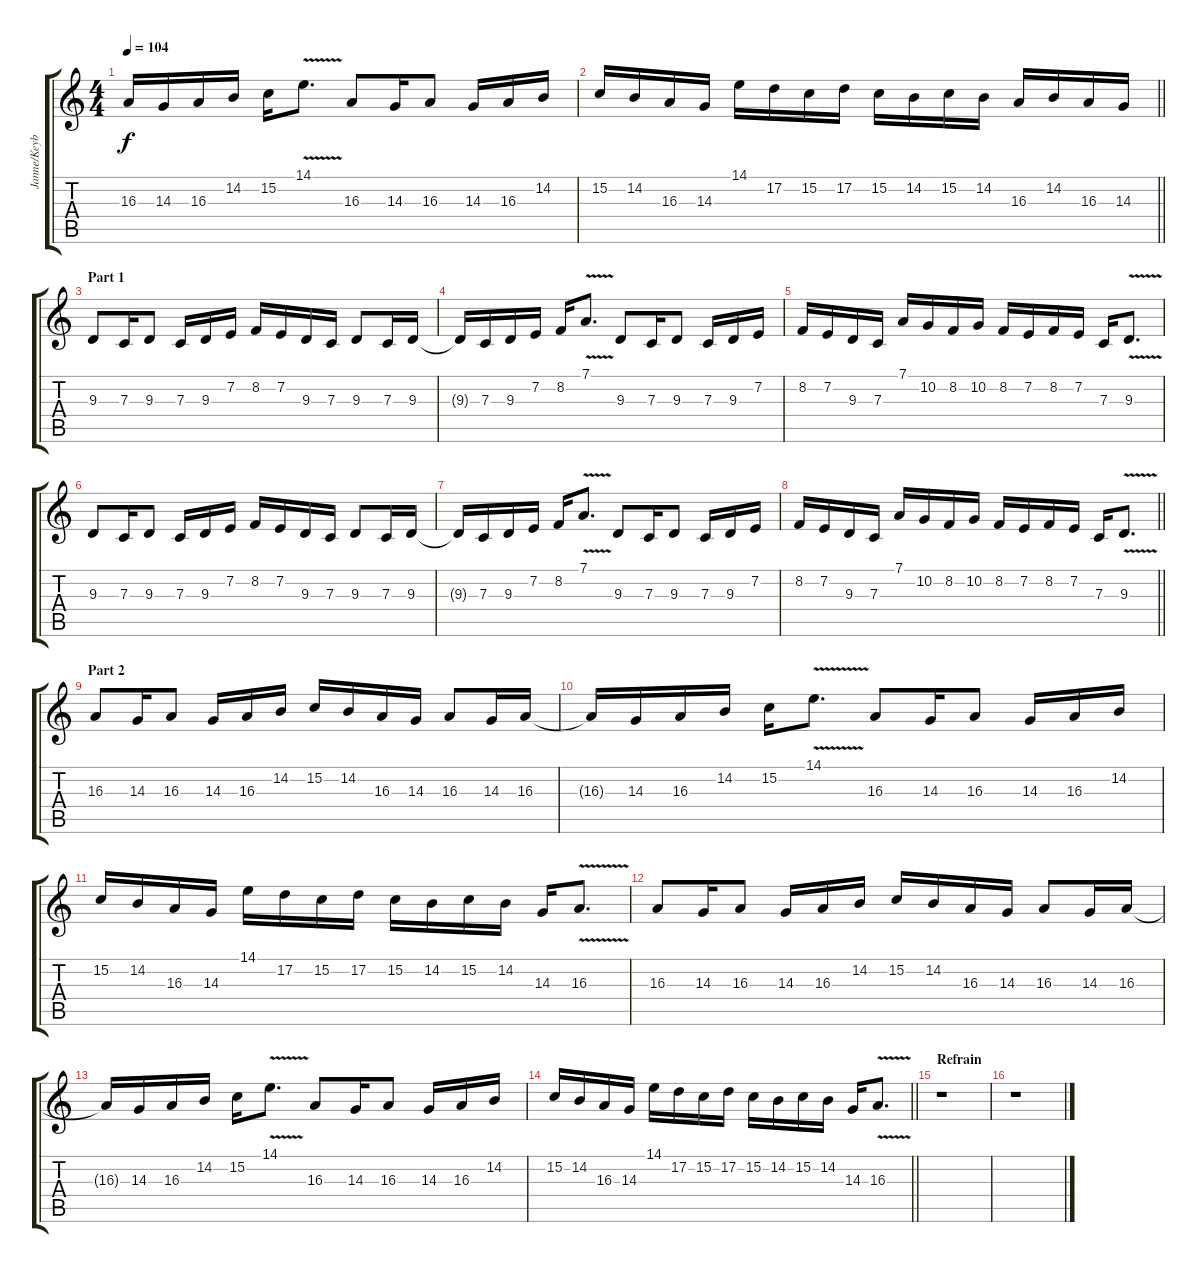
\track ("Janne/Keyboard" "Janne/Keyb") {instrument lead2sawtooth}
\staff {score tabs}
\tuning (D4 A3 F3 C3 G2 D2) {hide}
\ts (4 4)
\tempo 104
\clef g2
\ks c
16.3{t}.16{dy f} 14.3.16 16.3.16 14.2.16 15.2.16 14.1{v}.8{d} 16.3.8 14.3.16 16.3.8 14.3.16 16.3.16 14.2.16 |
\barLineRight lightlight
15.2.16 14.2.16 16.3.16 14.3.16 14.1.16 17.2.16 15.2.16 17.2.16 15.2.16 14.2.16 15.2.16 14.2.16 16.3.16 14.2.16 16.3.16 14.3.16 |
\section ("" "Part 1")
9.3.8 7.3.16 9.3.8 7.3.16 9.3.16 7.2.16 8.2.16 7.2.16 9.3.16 7.3.16 9.3.8 7.3.16 9.3.16 |
9.3{t}.16 7.3.16 9.3.16 7.2.16 8.2.16 7.1{v}.8{d} 9.3.8 7.3.16 9.3.8 7.3.16 9.3.16 7.2.16 |
8.2.16 7.2.16 9.3.16 7.3.16 7.1.16 10.2.16 8.2.16 10.2.16 8.2.16 7.2.16 8.2.16 7.2.16 7.3.16 9.3{v}.8{d} |
9.3.8 7.3.16 9.3.8 7.3.16 9.3.16 7.2.16 8.2.16 7.2.16 9.3.16 7.3.16 9.3.8 7.3.16 9.3.16 |
9.3{t}.16 7.3.16 9.3.16 7.2.16 8.2.16 7.1{v}.8{d} 9.3.8 7.3.16 9.3.8 7.3.16 9.3.16 7.2.16 |
\barLineRight lightlight
8.2.16 7.2.16 9.3.16 7.3.16 7.1.16 10.2.16 8.2.16 10.2.16 8.2.16 7.2.16 8.2.16 7.2.16 7.3.16 9.3{v}.8{d} |
\section ("" "Part 2")
16.3.8 14.3.16 16.3.8 14.3.16 16.3.16 14.2.16 15.2.16 14.2.16 16.3.16 14.3.16 16.3.8 14.3.16 16.3.16 |
16.3{t}.16 14.3.16 16.3.16 14.2.16 15.2.16 14.1{v}.8{d} 16.3.8 14.3.16 16.3.8 14.3.16 16.3.16 14.2.16 |
15.2.16 14.2.16 16.3.16 14.3.16 14.1.16 17.2.16 15.2.16 17.2.16 15.2.16 14.2.16 15.2.16 14.2.16 14.3.16 16.3{v}.8{d} |
16.3.8 14.3.16 16.3.8 14.3.16 16.3.16 14.2.16 15.2.16 14.2.16 16.3.16 14.3.16 16.3.8 14.3.16 16.3.16 |
16.3{t}.16 14.3.16 16.3.16 14.2.16 15.2.16 14.1{v}.8{d} 16.3.8 14.3.16 16.3.8 14.3.16 16.3.16 14.2.16 |
\barLineRight lightlight
15.2.16 14.2.16 16.3.16 14.3.16 14.1.16 17.2.16 15.2.16 17.2.16 15.2.16 14.2.16 15.2.16 14.2.16 14.3.16 16.3{v}.8{d} |
\section ("" "Refrain")
r.1 |
r.1
